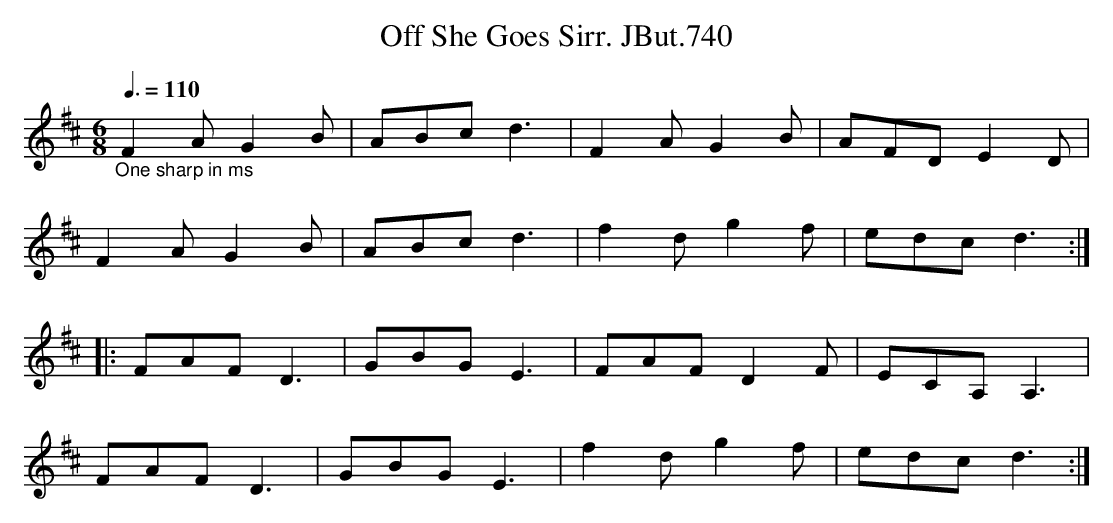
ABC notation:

X:1
T:Off She Goes Sirr. JBut.740
M:6/8
L:1/8
Q:3/8=110
K:D
"_One sharp in ms"
F2A G2B|ABc d3|F2A G2B|AFD E2D|
F2A G2B|ABc d3|f2d g2f|edc d3:|
|:FAF D3|GBG E3|FAF D2F|ECA, A,3|
FAF D3|GBG E3|f2d g2f|edc d3:|
